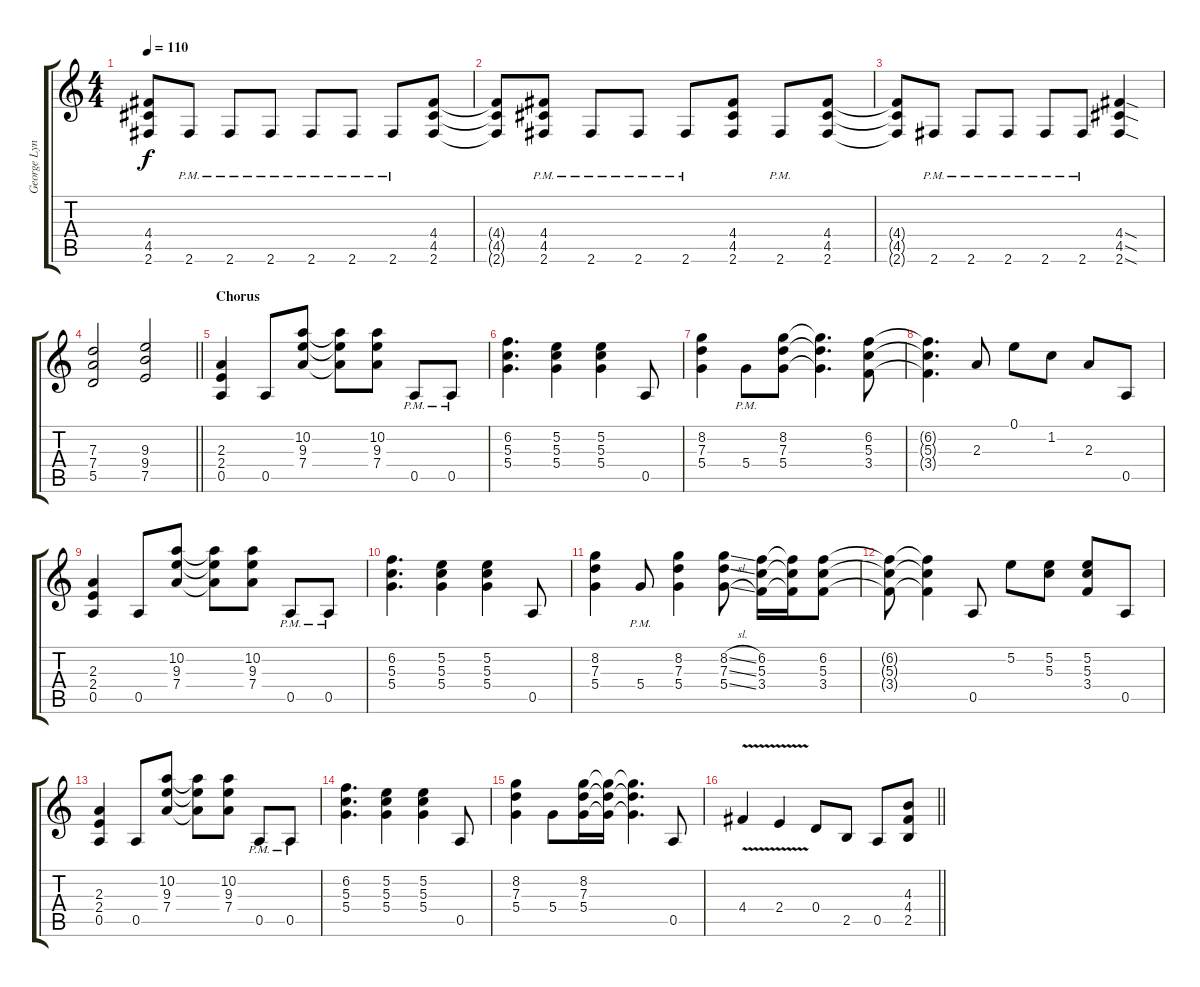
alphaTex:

\track ("George Lynch Rhythym" "George Lyn") {instrument distortionguitar}
\staff {score tabs}
\tuning (E4 B3 G3 D3 A2 E2) {hide}
\ts (4 4)
\tempo 110
\clef g2
\ks c
(4.4{t} 4.5{t} 2.6{t}).8{dy f} 2.6{pm}.8 2.6{pm}.8 2.6{pm}.8 2.6{pm}.8 2.6{pm}.8 2.6{pm}.8 (4.4 4.5 2.6).8 |
(4.4{t} 4.5{t} 2.6{t}).8 (4.4 4.5 2.6{pm}).8 2.6{pm}.8 2.6{pm}.8 2.6{pm}.8 (4.4 4.5 2.6).8 2.6{pm}.8 (4.4 4.5 2.6).8 |
(4.4{t} 4.5{t} 2.6{t}).8 2.6{pm}.8 2.6{pm}.8 2.6{pm}.8 2.6{pm}.8 2.6{pm}.8 (4.4{sod} 4.5{sod} 2.6{sod}).4 |
\barLineRight lightlight
(7.3 7.4 5.5).2 (9.3 9.4 7.5).2 |
\section ("" "Chorus")
(2.3 2.4 0.5).4 0.5.8 (10.2 9.3 7.4).8 (10.2{t} 9.3{t} 7.4{t}).8 (10.2 9.3 7.4).8 0.5{pm}.8 0.5{pm}.8 |
(6.2 5.3 5.4).4{d} (5.2 5.3 5.4).4 (5.2 5.3 5.4).4 0.5.8 |
(8.2 7.3 5.4).4 5.4{pm}.8 (8.2 7.3 5.4).8 (8.2{t} 7.3{t} 5.4{t}).4{d} (6.2 5.3 3.4).8 |
(6.2{t} 5.3{t} 3.4{t}).4{d} 2.3.8 0.1.8 1.2.8 2.3.8 0.5.8 |
(2.3 2.4 0.5).4 0.5.8 (10.2 9.3 7.4).8 (10.2{t} 9.3{t} 7.4{t}).8 (10.2 9.3 7.4).8 0.5{pm}.8 0.5{pm}.8 |
(6.2 5.3 5.4).4{d} (5.2 5.3 5.4).4 (5.2 5.3 5.4).4 0.5.8 |
(8.2 7.3 5.4).4 5.4{pm}.8 (8.2 7.3 5.4).4 (8.2{sl} 7.3{sl} 5.4{sl}).8 (6.2 5.3 3.4).16 (6.2{t} 5.3{t} 3.4{t}).16 (6.2 5.3 3.4).8 |
(6.2{t} 5.3{t} 3.4{t}).8 (6.2{t} 5.3{t} 3.4{t}).4 0.5.8 5.2.8 (5.2 5.3).8 (5.2 5.3 3.4).8 0.5.8 |
(2.3 2.4 0.5).4 0.5.8 (10.2 9.3 7.4).8 (10.2{t} 9.3{t} 7.4{t}).8 (10.2 9.3 7.4).8 0.5{pm}.8 0.5{pm}.8 |
(6.2 5.3 5.4).4{d} (5.2 5.3 5.4).4 (5.2 5.3 5.4).4 0.5.8 |
(8.2 7.3 5.4).4 5.4.8 (8.2 7.3 5.4).16 (8.2{t} 7.3{t} 5.4{t}).16 (8.2{t} 7.3{t} 5.4{t}).4{d} 0.5.8 |
\barLineRight lightlight
4.4{v}.4 2.4{v}.4 0.4.8 2.5.8 0.5.8 (4.3 4.4 2.5).8
